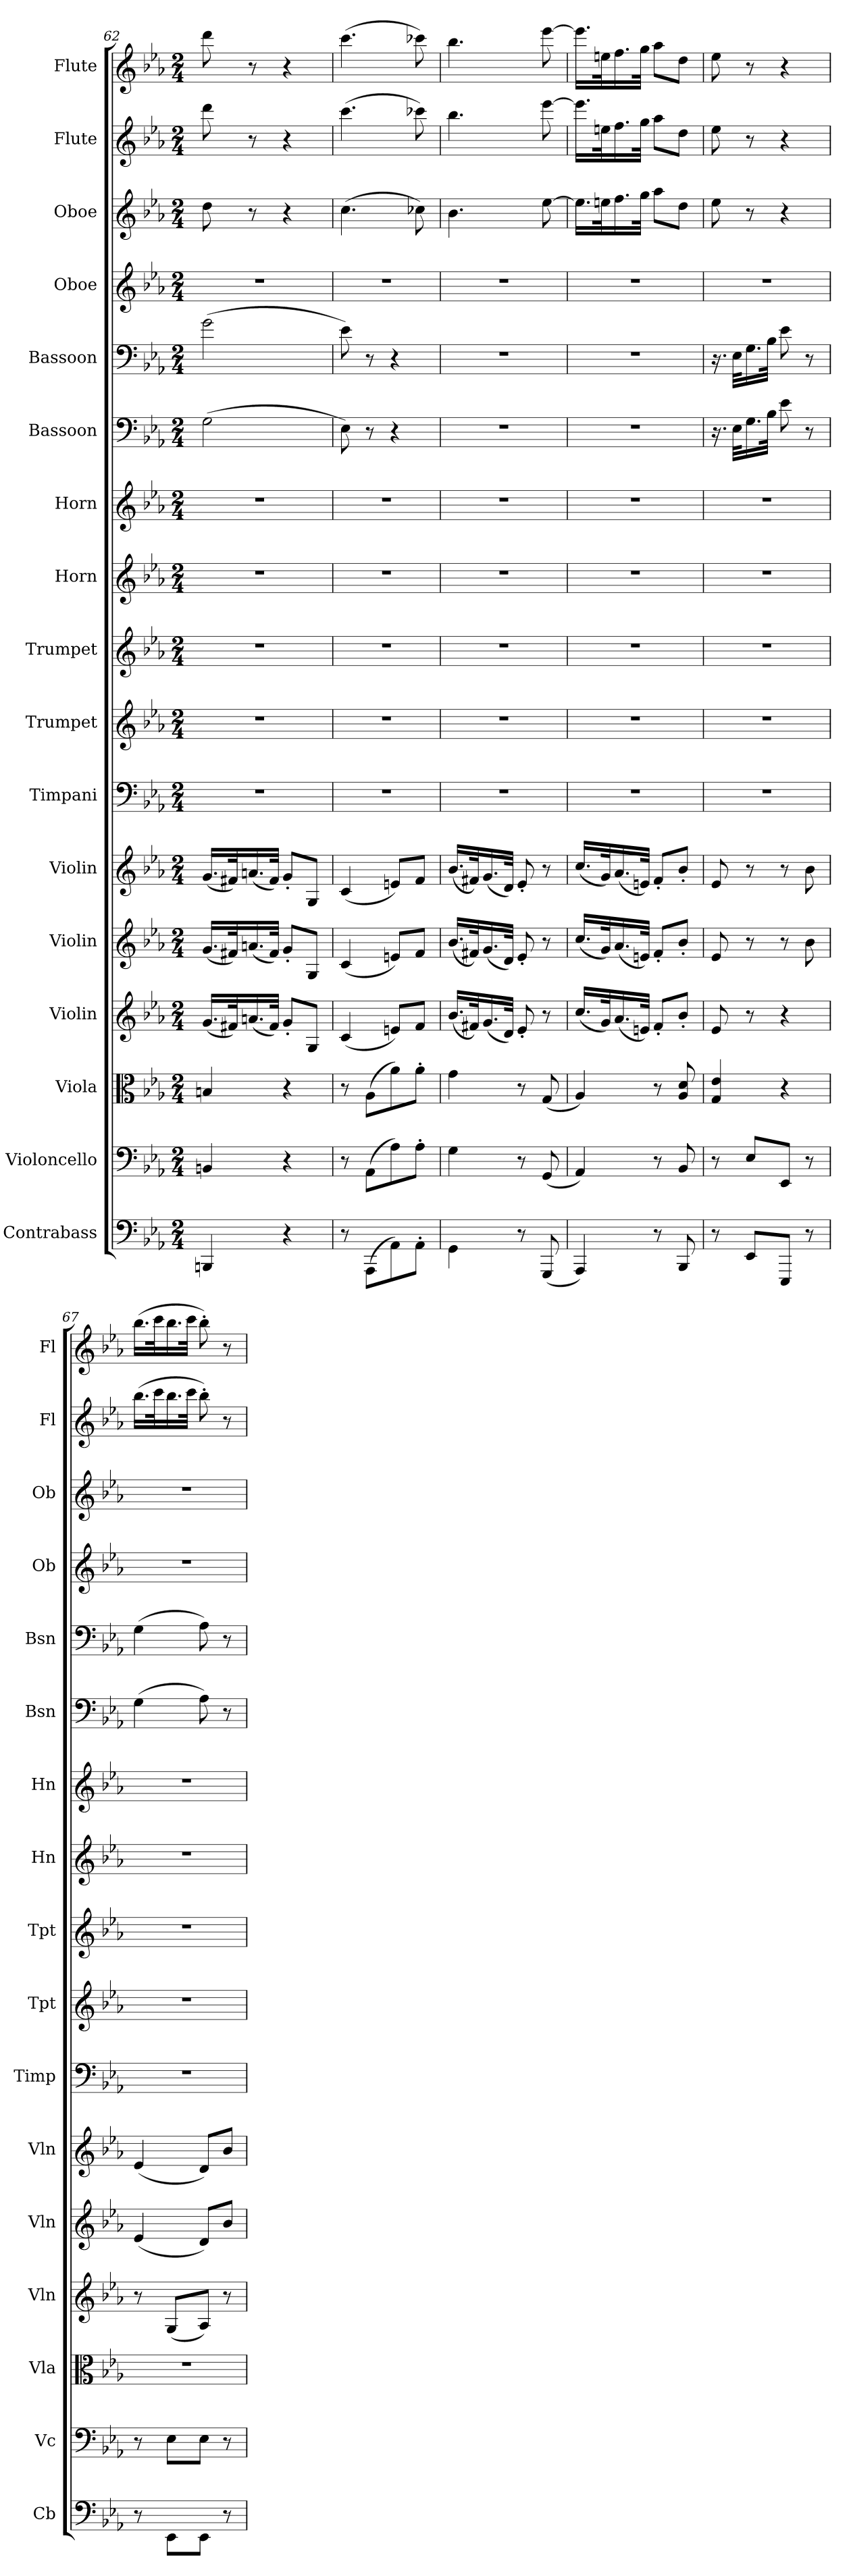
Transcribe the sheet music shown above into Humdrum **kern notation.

**kern	**kern	**kern	**kern	**kern	**kern	**kern	**kern	**kern	**kern	**kern	**kern	**kern	**kern	**kern	**kern	**kern
*part17	*part16	*part15	*part14	*part13	*part12	*part11	*part10	*part9	*part8	*part7	*part6	*part5	*part4	*part3	*part2	*part1
*staff17	*staff16	*staff15	*staff14	*staff13	*staff12	*staff11	*staff10	*staff9	*staff8	*staff7	*staff6	*staff5	*staff4	*staff3	*staff2	*staff1
*I"Contrabass	*I"Violoncello	*I"Viola	*I"Violin	*I"Violin	*I"Violin	*I"Timpani	*I"Trumpet	*I"Trumpet	*I"Horn	*I"Horn	*I"Bassoon	*I"Bassoon	*I"Oboe	*I"Oboe	*I"Flute	*I"Flute
*I'Cb	*I'Vc	*I'Vla	*I'Vln	*I'Vln	*I'Vln	*I'Timp	*I'Tpt	*I'Tpt	*I'Hn	*I'Hn	*I'Bsn	*I'Bsn	*I'Ob	*I'Ob	*I'Fl	*I'Fl
*clefF4	*clefF4	*clefC3	*clefG2	*clefG2	*clefG2	*clefF4	*clefG2	*clefG2	*clefG2	*clefG2	*clefF4	*clefF4	*clefG2	*clefG2	*clefG2	*clefG2
*k[b-e-a-]	*k[b-e-a-]	*k[b-e-a-]	*k[b-e-a-]	*k[b-e-a-]	*k[b-e-a-]	*k[b-e-a-]	*k[b-e-a-]	*k[b-e-a-]	*k[b-e-a-]	*k[b-e-a-]	*k[b-e-a-]	*k[b-e-a-]	*k[b-e-a-]	*k[b-e-a-]	*k[b-e-a-]	*k[b-e-a-]
*M2/4	*M2/4	*M2/4	*M2/4	*M2/4	*M2/4	*M2/4	*M2/4	*M2/4	*M2/4	*M2/4	*M2/4	*M2/4	*M2/4	*M2/4	*M2/4	*M2/4
=62	=62	=62	=62	=62	=62	=62	=62	=62	=62	=62	=62	=62	=62	=62	=62	=62
4BBBn/	4BBn/	4Bn/	(16.g/LL	(16.g/LL	(16.g/LL	2r	2r	2r	2r	2r	(2G\	(2g\	2r	8dd\	8ddd\	8ddd\
.	.	.	32f#X/K)	32f#X/K)	32f#X/K)	.	.	.	.	.	.	.	.	.	.	.
.	.	.	(16.an/	(16.an/	(16.an/	.	.	.	.	.	.	.	.	8r	8r	8r
.	.	.	32f#/JJk)	32f#/JJk)	32f#/JJk)	.	.	.	.	.	.	.	.	.	.	.
4r	4r	4r	8g'/L	8g'/L	8g'/L	.	.	.	.	.	.	.	.	4r	4r	4r
.	.	.	8G/J	8G/J	8G/J	.	.	.	.	.	.	.	.	.	.	.
=63	=63	=63	=63	=63	=63	=63	=63	=63	=63	=63	=63	=63	=63	=63	=63	=63
8r	8r	8r	(4c/	(4c/	(4c/	2r	2r	2r	2r	2r	8E-\)	8e-\)	2r	(4.cc\	(4.ccc\	(4.ccc\
(8AAA-\L	(8AA-\L	(8A-\L	.	.	.	.	.	.	.	.	8r	8r	.	.	.	.
8AA-\)	8A-\)	8a-\)	8en/L)	8en/L)	8en/L)	.	.	.	.	.	4r	4r	.	.	.	.
8AA-'\J	8A-'\J	8a-'\J	8f/J	8f/J	8f/J	.	.	.	.	.	.	.	.	8cc-X\)	8ccc-X\)	8ccc-X\)
=64	=64	=64	=64	=64	=64	=64	=64	=64	=64	=64	=64	=64	=64	=64	=64	=64
4GG\	4G\	4g\	(16.b-/LL	(16.b-/LL	(16.b-/LL	2r	2r	2r	2r	2r	2r	2r	2r	4.b-\	4.bb-\	4.bb-\
.	.	.	32f#X/K)	32f#X/K)	32f#X/K)	.	.	.	.	.	.	.	.	.	.	.
.	.	.	(16.g/	(16.g/	(16.g/	.	.	.	.	.	.	.	.	.	.	.
.	.	.	32d/JJk)	32d/JJk)	32d/JJk)	.	.	.	.	.	.	.	.	.	.	.
8r	8r	8r	8e-'/	8e-'/	8e-'/	.	.	.	.	.	.	.	.	.	.	.
(8GGG/	(8GG/	(8G/	8r	8r	8r	.	.	.	.	.	.	.	.	[8ee-\	[8eee-\	[8eee-\
=65	=65	=65	=65	=65	=65	=65	=65	=65	=65	=65	=65	=65	=65	=65	=65	=65
4AAA-/)	4AA-/)	4A-/)	(16.cc/LL	(16.cc/LL	(16.cc/LL	2r	2r	2r	2r	2r	2r	2r	2r	16.ee-\LL]	16.eee-\LL]	16.eee-\LL]
.	.	.	32g/K)	32g/K)	32g/K)	.	.	.	.	.	.	.	.	32een\K	32een\K	32een\K
.	.	.	(16.a-/	(16.a-/	(16.a-/	.	.	.	.	.	.	.	.	16.ff\	16.ff\	16.ff\
.	.	.	32en/JJk)	32en/JJk)	32en/JJk)	.	.	.	.	.	.	.	.	32gg\JJk	32gg\JJk	32gg\JJk
8r	8r	8r	8f'/L	8f'/L	8f'/L	.	.	.	.	.	.	.	.	8aa-\L	8aa-\L	8aa-\L
8BBB-/	8BB-/	8A-/ 8d/	8b-'/J	8b-'/J	8b-'/J	.	.	.	.	.	.	.	.	8dd\J	8dd\J	8dd\J
=66	=66	=66	=66	=66	=66	=66	=66	=66	=66	=66	=66	=66	=66	=66	=66	=66
8r	8r	4G/ 4e-/	8e-/	8e-/	8e-/	2r	2r	2r	2r	2r	16.r	16.r	2r	8ee-\	8ee-\	8ee-\
.	.	.	.	.	.	.	.	.	.	.	32E-\KLL	32E-\KLL	.	.	.	.
8EE-/L	8E-/L	.	8r	8r	8r	.	.	.	.	.	16.G\	16.G\	.	8r	8r	8r
.	.	.	.	.	.	.	.	.	.	.	32B-\JJk	32B-\JJk	.	.	.	.
8EEE-/J	8EE-/J	4r	4r	8r	8r	.	.	.	.	.	8e-\	8e-\	.	4r	4r	4r
8r	8r	.	.	8b-\	8b-\	.	.	.	.	.	8r	8r	.	.	.	.
=67	=67	=67	=67	=67	=67	=67	=67	=67	=67	=67	=67	=67	=67	=67	=67	=67
8r	8r	2r	8r	(4e-/	(4e-/	2r	2r	2r	2r	2r	(4G\	(4G\	2r	2r	(16.bb-\LL	(16.bb-\LL
.	.	.	.	.	.	.	.	.	.	.	.	.	.	.	32ccc\K	32ccc\K
8EE-\L	8E-\L	.	(8G/L	.	.	.	.	.	.	.	.	.	.	.	16.bb-\	16.bb-\
.	.	.	.	.	.	.	.	.	.	.	.	.	.	.	32ccc\JJk	32ccc\JJk
8EE-\J	8E-\J	.	8A-/J)	8d/L)	8d/L)	.	.	.	.	.	8A-\)	8A-\)	.	.	8bb-'\)	8bb-'\)
8r	8r	.	8r	8b-/J	8b-/J	.	.	.	.	.	8r	8r	.	.	8r	8r
=	=	=	=	=	=	=	=	=	=	=	=	=	=	=	=	=
*-	*-	*-	*-	*-	*-	*-	*-	*-	*-	*-	*-	*-	*-	*-	*-	*-
